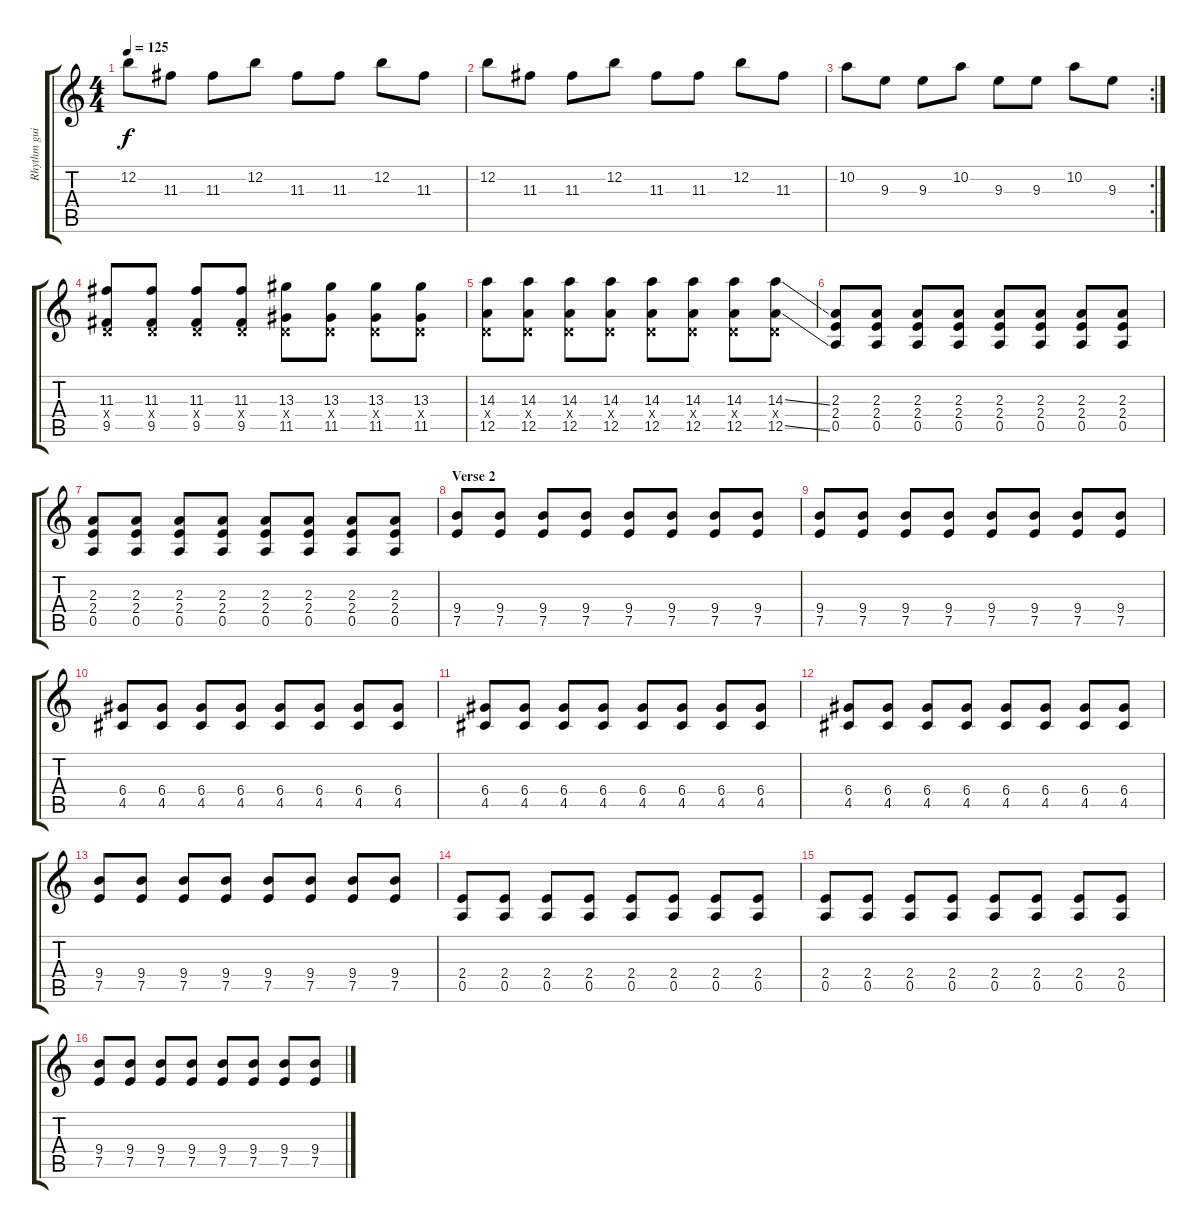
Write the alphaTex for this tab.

\track ("Rhythm guitar" "Rhythm gui") {instrument distortionguitar}
\staff {score tabs}
\tuning (E4 B3 G3 D3 A2 E2) {hide}
\ts (4 4)
\tempo 125
\clef g2
\ks c
12.2.8{dy f} 11.3.8 11.3.8 12.2.8 11.3.8 11.3.8 12.2.8 11.3.8 |
12.2.8 11.3.8 11.3.8 12.2.8 11.3.8 11.3.8 12.2.8 11.3.8 |
\rc 2
10.2.8 9.3.8 9.3.8 10.2.8 9.3.8 9.3.8 10.2.8 9.3.8 |
(11.3 0.4{x} 9.5).8 (11.3 0.4{x} 9.5).8 (11.3 0.4{x} 9.5).8 (11.3 0.4{x} 9.5).8 (13.3 0.4{x} 11.5).8 (13.3 0.4{x} 11.5).8 (13.3 0.4{x} 11.5).8 (13.3 0.4{x} 11.5).8 |
(14.3 0.4{x} 12.5).8 (14.3 0.4{x} 12.5).8 (14.3 0.4{x} 12.5).8 (14.3 0.4{x} 12.5).8 (14.3 0.4{x} 12.5).8 (14.3 0.4{x} 12.5).8 (14.3 0.4{x} 12.5).8 (14.3{ss} 0.4{x} 12.5{ss}).8 |
(2.3 2.4 0.5).8 (2.3 2.4 0.5).8 (2.3 2.4 0.5).8 (2.3 2.4 0.5).8 (2.3 2.4 0.5).8 (2.3 2.4 0.5).8 (2.3 2.4 0.5).8 (2.3 2.4 0.5).8 |
(2.3 2.4 0.5).8 (2.3 2.4 0.5).8 (2.3 2.4 0.5).8 (2.3 2.4 0.5).8 (2.3 2.4 0.5).8 (2.3 2.4 0.5).8 (2.3 2.4 0.5).8 (2.3 2.4 0.5).8 |
\section ("" "Verse 2")
(9.4 7.5).8 (9.4 7.5).8 (9.4 7.5).8 (9.4 7.5).8 (9.4 7.5).8 (9.4 7.5).8 (9.4 7.5).8 (9.4 7.5).8 |
(9.4 7.5).8 (9.4 7.5).8 (9.4 7.5).8 (9.4 7.5).8 (9.4 7.5).8 (9.4 7.5).8 (9.4 7.5).8 (9.4 7.5).8 |
(6.4 4.5).8 (6.4 4.5).8 (6.4 4.5).8 (6.4 4.5).8 (6.4 4.5).8 (6.4 4.5).8 (6.4 4.5).8 (6.4 4.5).8 |
(6.4 4.5).8 (6.4 4.5).8 (6.4 4.5).8 (6.4 4.5).8 (6.4 4.5).8 (6.4 4.5).8 (6.4 4.5).8 (6.4 4.5).8 |
(6.4 4.5).8 (6.4 4.5).8 (6.4 4.5).8 (6.4 4.5).8 (6.4 4.5).8 (6.4 4.5).8 (6.4 4.5).8 (6.4 4.5).8 |
(9.4 7.5).8 (9.4 7.5).8 (9.4 7.5).8 (9.4 7.5).8 (9.4 7.5).8 (9.4 7.5).8 (9.4 7.5).8 (9.4 7.5).8 |
(2.4 0.5).8 (2.4 0.5).8 (2.4 0.5).8 (2.4 0.5).8 (2.4 0.5).8 (2.4 0.5).8 (2.4 0.5).8 (2.4 0.5).8 |
(2.4 0.5).8 (2.4 0.5).8 (2.4 0.5).8 (2.4 0.5).8 (2.4 0.5).8 (2.4 0.5).8 (2.4 0.5).8 (2.4 0.5).8 |
(9.4 7.5).8 (9.4 7.5).8 (9.4 7.5).8 (9.4 7.5).8 (9.4 7.5).8 (9.4 7.5).8 (9.4 7.5).8 (9.4 7.5).8
